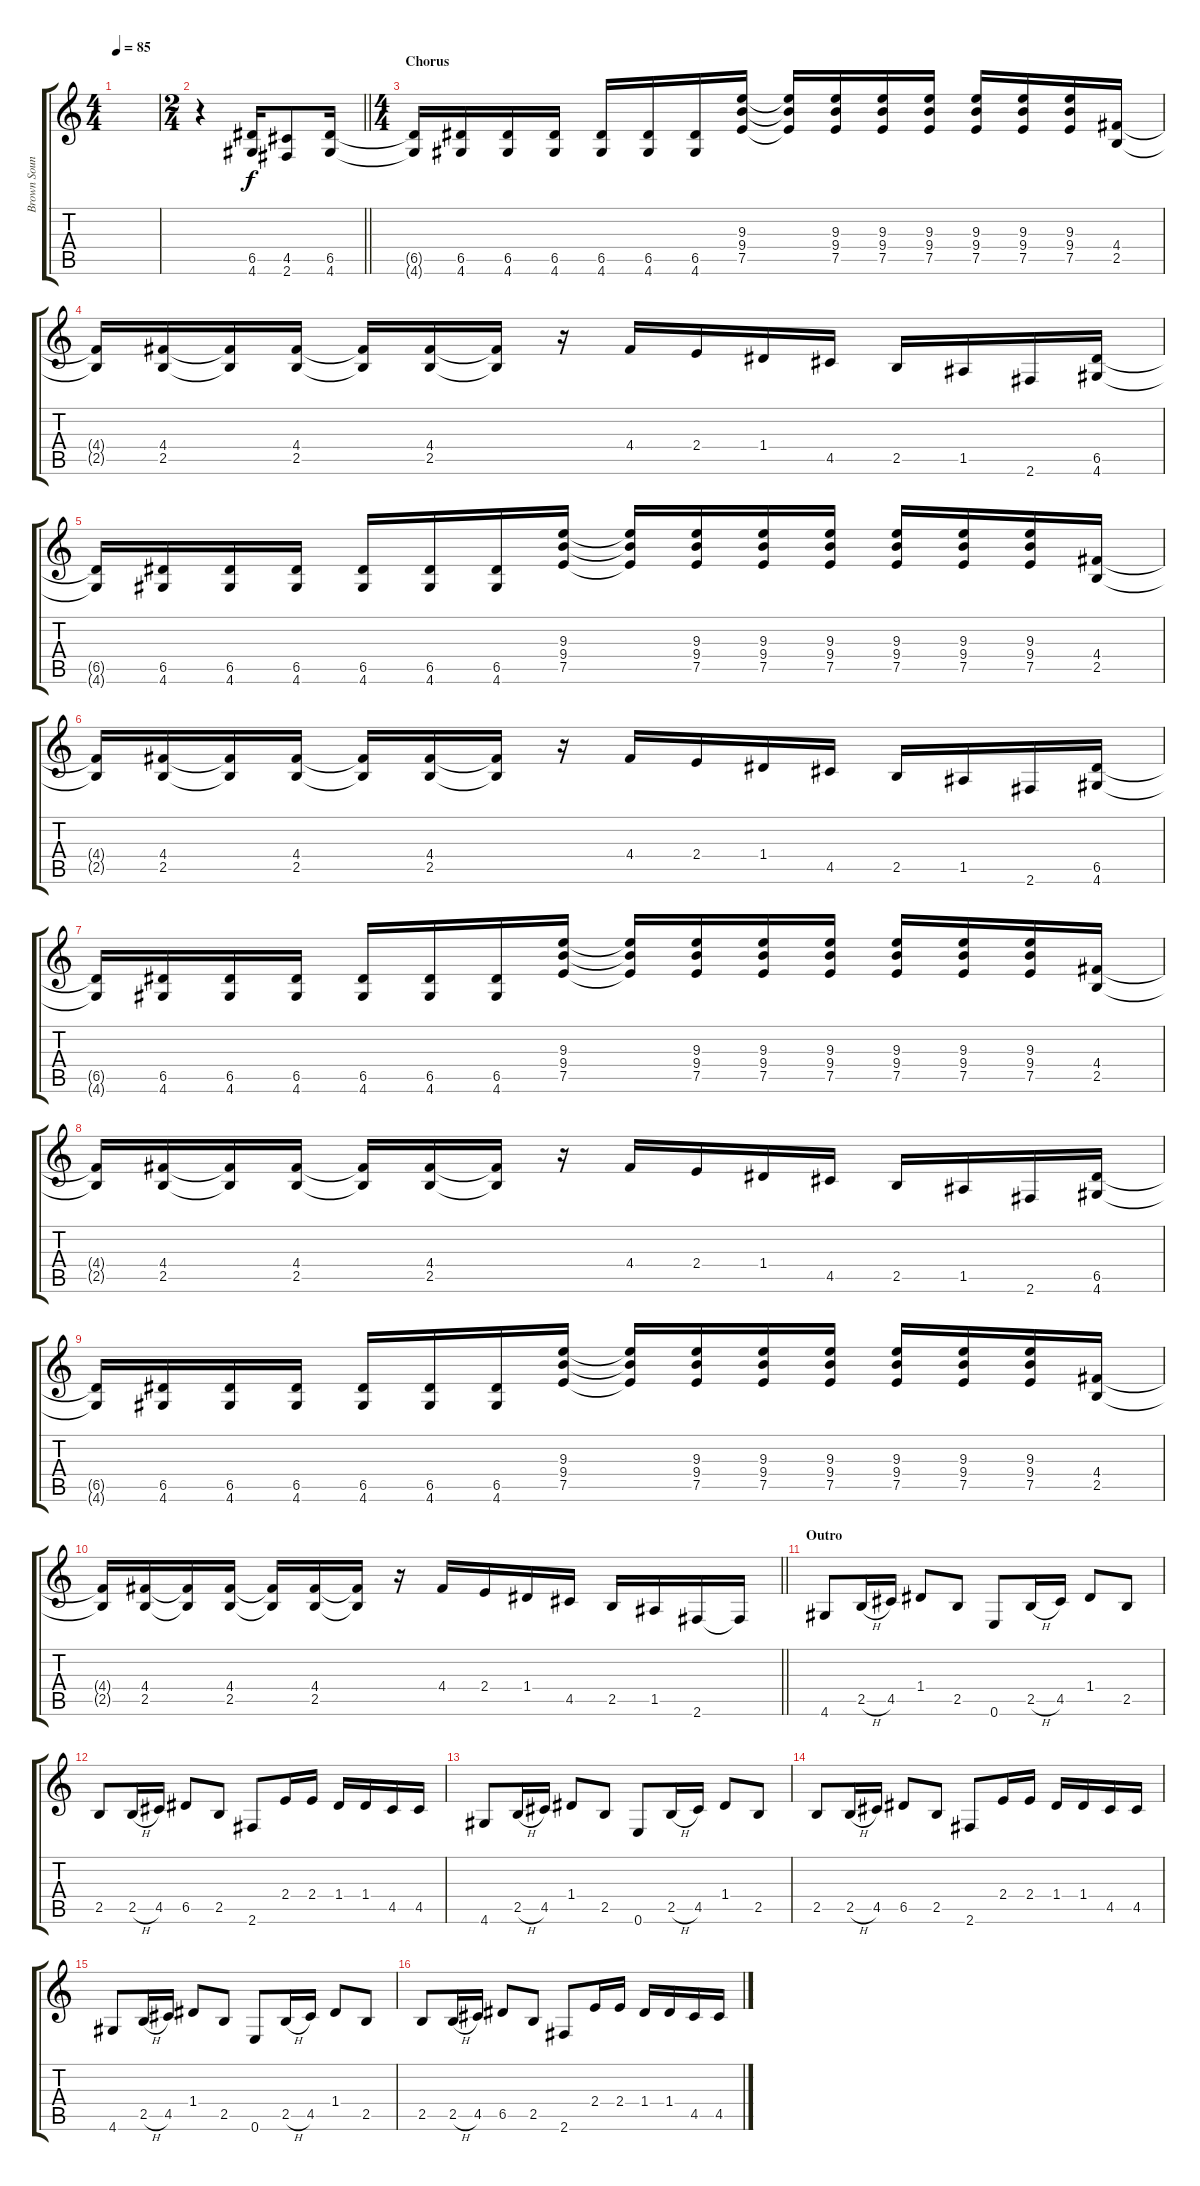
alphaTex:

\track ("Brown Sound" "Brown Soun") {instrument distortionguitar}
\staff {score tabs}
\tuning (E4 B3 G3 D3 A2 E2) {hide}
\ts (4 4)
\tempo 85
\clef g2
\ks c
|
\ts (2 4)
\barLineRight lightlight
r.4 (6.5 4.6).16 (4.5 2.6).8 (6.5 4.6).16 |
\ts (4 4)
\section ("" "Chorus")
(6.5{t} 4.6{t}).16 (6.5 4.6).16 (6.5 4.6).16 (6.5 4.6).16 (6.5 4.6).16 (6.5 4.6).16 (6.5 4.6).16 (9.3 9.4 7.5).16 (9.3{t} 9.4{t} 7.5{t}).16 (9.3 9.4 7.5).16 (9.3 9.4 7.5).16 (9.3 9.4 7.5).16 (9.3 9.4 7.5).16 (9.3 9.4 7.5).16 (9.3 9.4 7.5).16 (4.4 2.5).16 |
(4.4{t} 2.5{t}).16 (4.4 2.5).16 (4.4{t} 2.5{t}).16 (4.4 2.5).16 (4.4{t} 2.5{t}).16 (4.4 2.5).16 (4.4{t} 2.5{t}).16 r.16 4.4.16 2.4.16 1.4.16 4.5.16 2.5.16 1.5.16 2.6.16 (6.5 4.6).16 |
(6.5{t} 4.6{t}).16 (6.5 4.6).16 (6.5 4.6).16 (6.5 4.6).16 (6.5 4.6).16 (6.5 4.6).16 (6.5 4.6).16 (9.3 9.4 7.5).16 (9.3{t} 9.4{t} 7.5{t}).16 (9.3 9.4 7.5).16 (9.3 9.4 7.5).16 (9.3 9.4 7.5).16 (9.3 9.4 7.5).16 (9.3 9.4 7.5).16 (9.3 9.4 7.5).16 (4.4 2.5).16 |
(4.4{t} 2.5{t}).16 (4.4 2.5).16 (4.4{t} 2.5{t}).16 (4.4 2.5).16 (4.4{t} 2.5{t}).16 (4.4 2.5).16 (4.4{t} 2.5{t}).16 r.16 4.4.16 2.4.16 1.4.16 4.5.16 2.5.16 1.5.16 2.6.16 (6.5 4.6).16 |
(6.5{t} 4.6{t}).16 (6.5 4.6).16 (6.5 4.6).16 (6.5 4.6).16 (6.5 4.6).16 (6.5 4.6).16 (6.5 4.6).16 (9.3 9.4 7.5).16 (9.3{t} 9.4{t} 7.5{t}).16 (9.3 9.4 7.5).16 (9.3 9.4 7.5).16 (9.3 9.4 7.5).16 (9.3 9.4 7.5).16 (9.3 9.4 7.5).16 (9.3 9.4 7.5).16 (4.4 2.5).16 |
(4.4{t} 2.5{t}).16 (4.4 2.5).16 (4.4{t} 2.5{t}).16 (4.4 2.5).16 (4.4{t} 2.5{t}).16 (4.4 2.5).16 (4.4{t} 2.5{t}).16 r.16 4.4.16 2.4.16 1.4.16 4.5.16 2.5.16 1.5.16 2.6.16 (6.5 4.6).16 |
(6.5{t} 4.6{t}).16 (6.5 4.6).16 (6.5 4.6).16 (6.5 4.6).16 (6.5 4.6).16 (6.5 4.6).16 (6.5 4.6).16 (9.3 9.4 7.5).16 (9.3{t} 9.4{t} 7.5{t}).16 (9.3 9.4 7.5).16 (9.3 9.4 7.5).16 (9.3 9.4 7.5).16 (9.3 9.4 7.5).16 (9.3 9.4 7.5).16 (9.3 9.4 7.5).16 (4.4 2.5).16 |
\barLineRight lightlight
(4.4{t} 2.5{t}).16 (4.4 2.5).16 (4.4{t} 2.5{t}).16 (4.4 2.5).16 (4.4{t} 2.5{t}).16 (4.4 2.5).16 (4.4{t} 2.5{t}).16 r.16 4.4.16 2.4.16 1.4.16 4.5.16 2.5.16 1.5.16 2.6.16 2.6{t}.16 |
\section ("" "Outro")
4.6.8 2.5{h}.16 4.5.16 1.4.8 2.5.8 0.6.8 2.5{h}.16 4.5.16 1.4.8 2.5.8 |
2.5.8 2.5{h}.16 4.5.16 6.5.8 2.5.8 2.6.8 2.4.16 2.4.16 1.4.16 1.4.16 4.5.16 4.5.16 |
4.6.8 2.5{h}.16 4.5.16 1.4.8 2.5.8 0.6.8 2.5{h}.16 4.5.16 1.4.8 2.5.8 |
2.5.8 2.5{h}.16 4.5.16 6.5.8 2.5.8 2.6.8 2.4.16 2.4.16 1.4.16 1.4.16 4.5.16 4.5.16 |
4.6.8 2.5{h}.16 4.5.16 1.4.8 2.5.8 0.6.8 2.5{h}.16 4.5.16 1.4.8 2.5.8 |
2.5.8 2.5{h}.16 4.5.16 6.5.8 2.5.8 2.6.8 2.4.16 2.4.16 1.4.16 1.4.16 4.5.16 4.5.16
